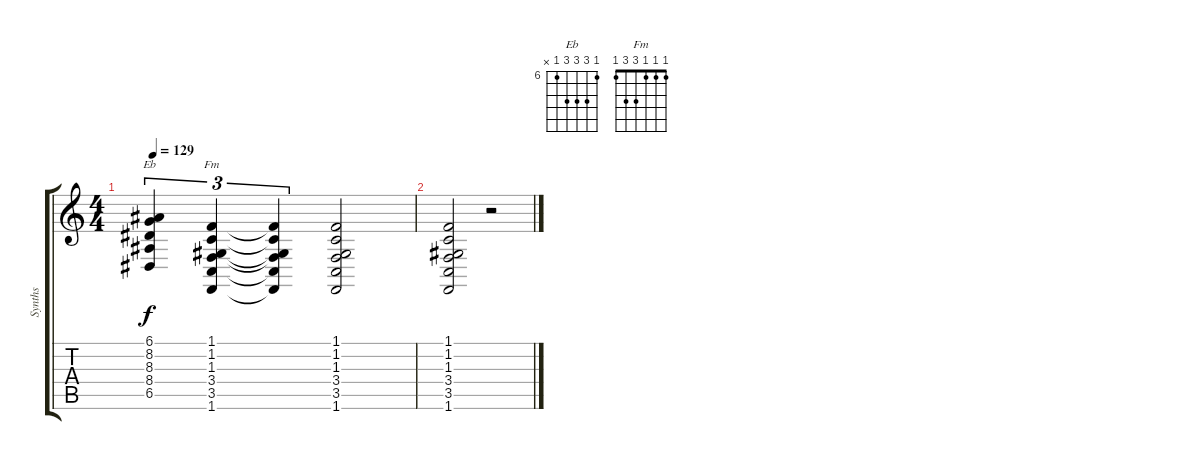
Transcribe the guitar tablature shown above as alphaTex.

\track ("Synths" "Synths") {instrument pad2warm}
\staff {score tabs}
\tuning (E4 B3 G3 D3 A2 E2) {hide}
\chord ("Eb" 6 8 8 8 6 x) {firstfret 6}
\chord ("Fm" 1 1 1 3 3 1)
\ts (4 4)
\tempo 129
\clef g2
\ks c
(6.1 8.2 8.3 8.4 6.5).4{tu (3 2) ch "Eb" dy f} (1.1 1.2 1.3 3.4 3.5 1.6).4{tu (3 2) ch "Fm"} (1.1{t} 1.2{t} 1.3{t} 3.4{t} 3.5{t} 1.6{t}).4{tu (3 2)} (1.1 1.2 1.3 3.4 3.5 1.6).2 |
(1.1 1.2 1.3 3.4 3.5 1.6).2 r.2
